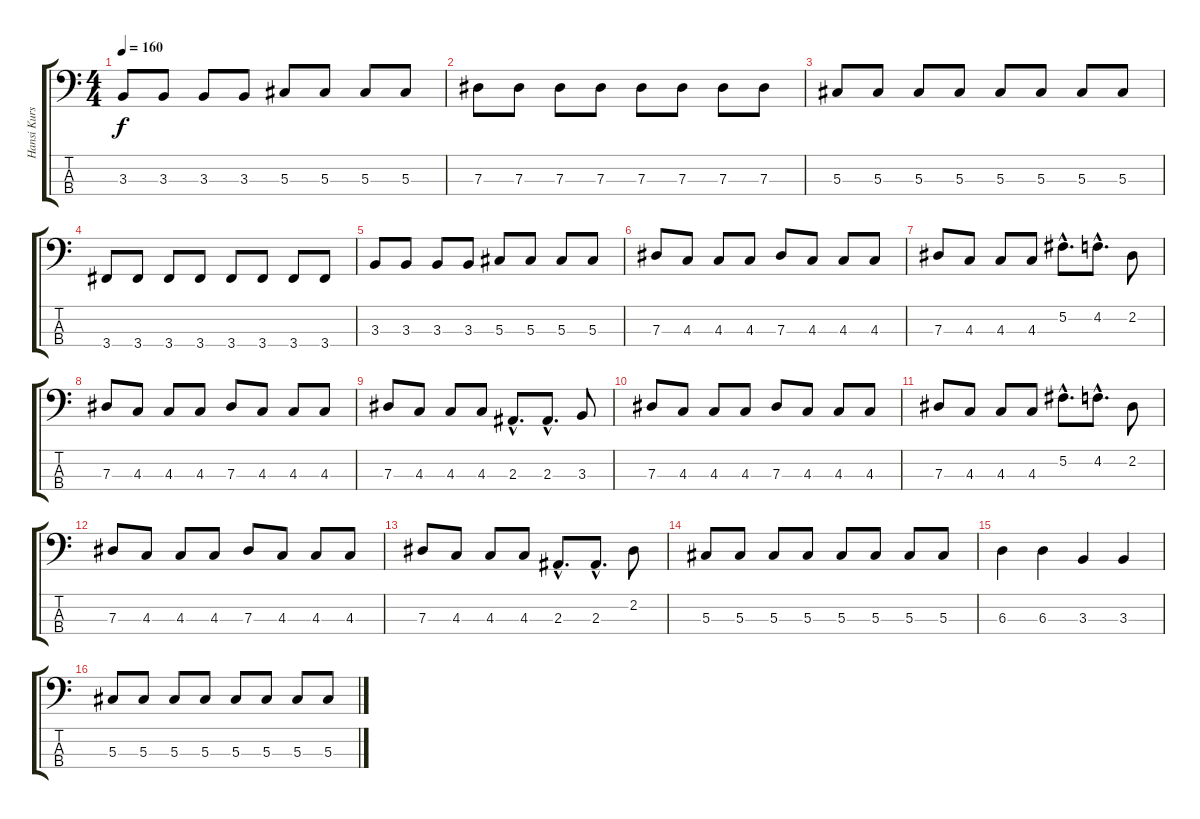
\track ("Hansi Kursh (Bass)" "Hansi Kurs") {instrument electricbasspick}
\staff {score tabs}
\tuning (Gb2 Db2 Ab1 Eb1) {hide}
\ts (4 4)
\tempo 160
\clef f4
\ks c
3.3.8{dy f} 3.3.8 3.3.8 3.3.8 5.3.8 5.3.8 5.3.8 5.3.8 |
7.3.8 7.3.8 7.3.8 7.3.8 7.3.8 7.3.8 7.3.8 7.3.8 |
5.3.8 5.3.8 5.3.8 5.3.8 5.3.8 5.3.8 5.3.8 5.3.8 |
3.4.8 3.4.8 3.4.8 3.4.8 3.4.8 3.4.8 3.4.8 3.4.8 |
3.3.8 3.3.8 3.3.8 3.3.8 5.3.8 5.3.8 5.3.8 5.3.8 |
7.3.8 4.3.8 4.3.8 4.3.8 7.3.8 4.3.8 4.3.8 4.3.8 |
7.3.8 4.3.8 4.3.8 4.3.8 5.2{hac}.8{d} 4.2{hac}.8{d} 2.2.8 |
7.3.8 4.3.8 4.3.8 4.3.8 7.3.8 4.3.8 4.3.8 4.3.8 |
7.3.8 4.3.8 4.3.8 4.3.8 2.3{hac}.8{d} 2.3{hac}.8{d} 3.3.8 |
7.3.8 4.3.8 4.3.8 4.3.8 7.3.8 4.3.8 4.3.8 4.3.8 |
7.3.8 4.3.8 4.3.8 4.3.8 5.2{hac}.8{d} 4.2{hac}.8{d} 2.2.8 |
7.3.8 4.3.8 4.3.8 4.3.8 7.3.8 4.3.8 4.3.8 4.3.8 |
7.3.8 4.3.8 4.3.8 4.3.8 2.3{hac}.8{d} 2.3{hac}.8{d} 2.2.8 |
5.3.8 5.3.8 5.3.8 5.3.8 5.3.8 5.3.8 5.3.8 5.3.8 |
6.3.4 6.3.4 3.3.4 3.3.4 |
5.3.8 5.3.8 5.3.8 5.3.8 5.3.8 5.3.8 5.3.8 5.3.8
